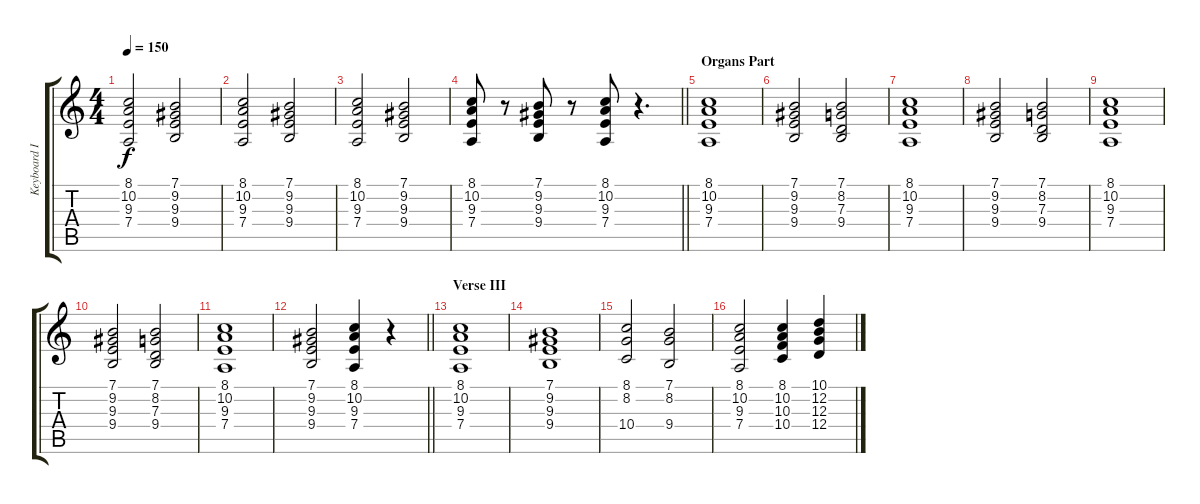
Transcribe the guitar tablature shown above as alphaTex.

\track ("Keyboard I" "Keyboard I") {instrument stringensemble1}
\staff {score tabs}
\tuning (E4 B3 G3 D3 A2 E2) {hide}
\ts (4 4)
\tempo 150
\clef g2
\ks c
(8.1 10.2 9.3 7.4).2{dy f} (7.1 9.2 9.3 9.4).2 |
(8.1 10.2 9.3 7.4).2 (7.1 9.2 9.3 9.4).2 |
(8.1 10.2 9.3 7.4).2 (7.1 9.2 9.3 9.4).2 |
\barLineRight lightlight
(8.1 10.2 9.3 7.4).8 r.8 (7.1 9.2 9.3 9.4).8 r.8 (8.1 10.2 9.3 7.4).8 r.4{d} |
\section ("" "Organs Part")
(8.1 10.2 9.3 7.4).1 |
(7.1 9.2 9.3 9.4).2 (7.1 8.2 7.3 9.4).2 |
(8.1 10.2 9.3 7.4).1 |
(7.1 9.2 9.3 9.4).2 (7.1 8.2 7.3 9.4).2 |
(8.1 10.2 9.3 7.4).1 |
(7.1 9.2 9.3 9.4).2 (7.1 8.2 7.3 9.4).2 |
(8.1 10.2 9.3 7.4).1 |
\barLineRight lightlight
(7.1 9.2 9.3 9.4).2 (8.1 10.2 9.3 7.4).4 r.4 |
\section ("" "Verse III")
(8.1 10.2 9.3 7.4).1 |
(7.1 9.2 9.3 9.4).1 |
(8.1 8.2 10.4).2 (7.1 8.2 9.4).2 |
(8.1 10.2 9.3 7.4).2 (8.1 10.2 10.3 10.4).4 (10.1 12.2 12.3 12.4).4
